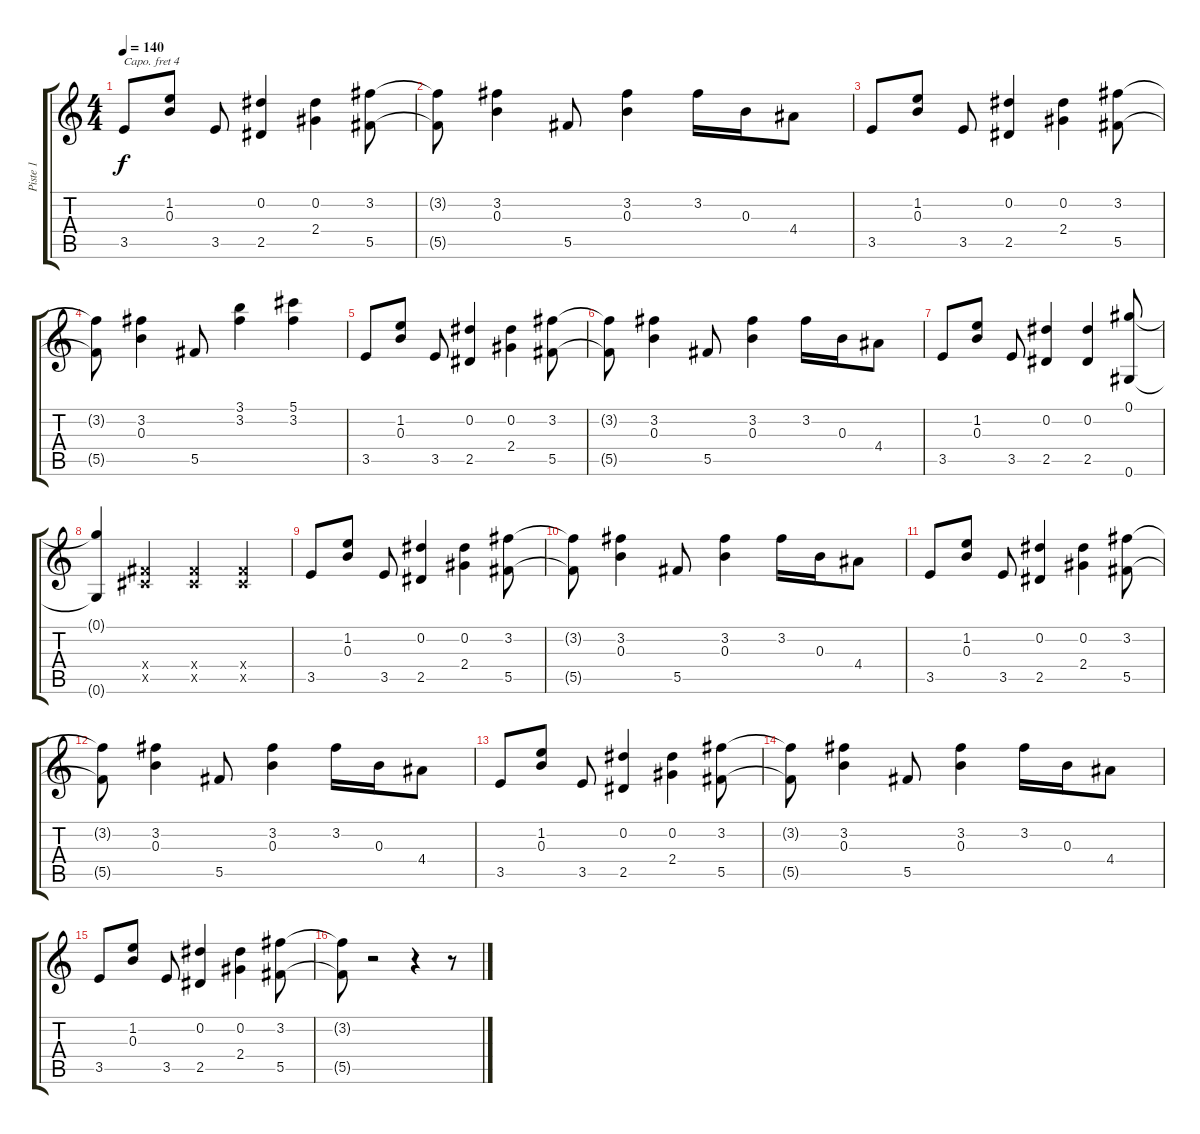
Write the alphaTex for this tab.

\track ("Piste 1" "Piste 1") {instrument acousticguitarsteel}
\staff {score tabs}
\capo 4
\tuning (E4 B3 G3 D3 A2 E2) {hide}
\ts (4 4)
\tempo 140
\clef g2
\ks c
3.5.8{dy f} (1.2 0.3).8 3.5.8 (0.2 2.5).4 (0.2 2.4).4 (3.2 5.5).8 |
(3.2{t} 5.5{t}).8 (3.2 0.3).4 5.5.8 (3.2 0.3).4 3.2.16 0.3.16 4.4.8 |
3.5.8 (1.2 0.3).8 3.5.8 (0.2 2.5).4 (0.2 2.4).4 (3.2 5.5).8 |
(3.2{t} 5.5{t}).8 (3.2 0.3).4 5.5.8 (3.1 3.2).4 (5.1 3.2).4 |
3.5.8 (1.2 0.3).8 3.5.8 (0.2 2.5).4 (0.2 2.4).4 (3.2 5.5).8 |
(3.2{t} 5.5{t}).8 (3.2 0.3).4 5.5.8 (3.2 0.3).4 3.2.16 0.3.16 4.4.8 |
3.5.8 (1.2 0.3).8 3.5.8 (0.2 2.5).4 (0.2 2.5).4 (0.1 0.6).8 |
(0.1{t} 0.6{t}).4 (0.4{x} 0.5{x}).4 (0.4{x} 0.5{x}).4 (0.4{x} 0.5{x}).4 |
3.5.8 (1.2 0.3).8 3.5.8 (0.2 2.5).4 (0.2 2.4).4 (3.2 5.5).8 |
(3.2{t} 5.5{t}).8 (3.2 0.3).4 5.5.8 (3.2 0.3).4 3.2.16 0.3.16 4.4.8 |
3.5.8 (1.2 0.3).8 3.5.8 (0.2 2.5).4 (0.2 2.4).4 (3.2 5.5).8 |
(3.2{t} 5.5{t}).8 (3.2 0.3).4 5.5.8 (3.2 0.3).4 3.2.16 0.3.16 4.4.8 |
3.5.8 (1.2 0.3).8 3.5.8 (0.2 2.5).4 (0.2 2.4).4 (3.2 5.5).8 |
(3.2{t} 5.5{t}).8 (3.2 0.3).4 5.5.8 (3.2 0.3).4 3.2.16 0.3.16 4.4.8 |
3.5.8 (1.2 0.3).8 3.5.8 (0.2 2.5).4 (0.2 2.4).4 (3.2 5.5).8 |
(3.2{t} 5.5{t}).8 r.2 r.4 r.8
